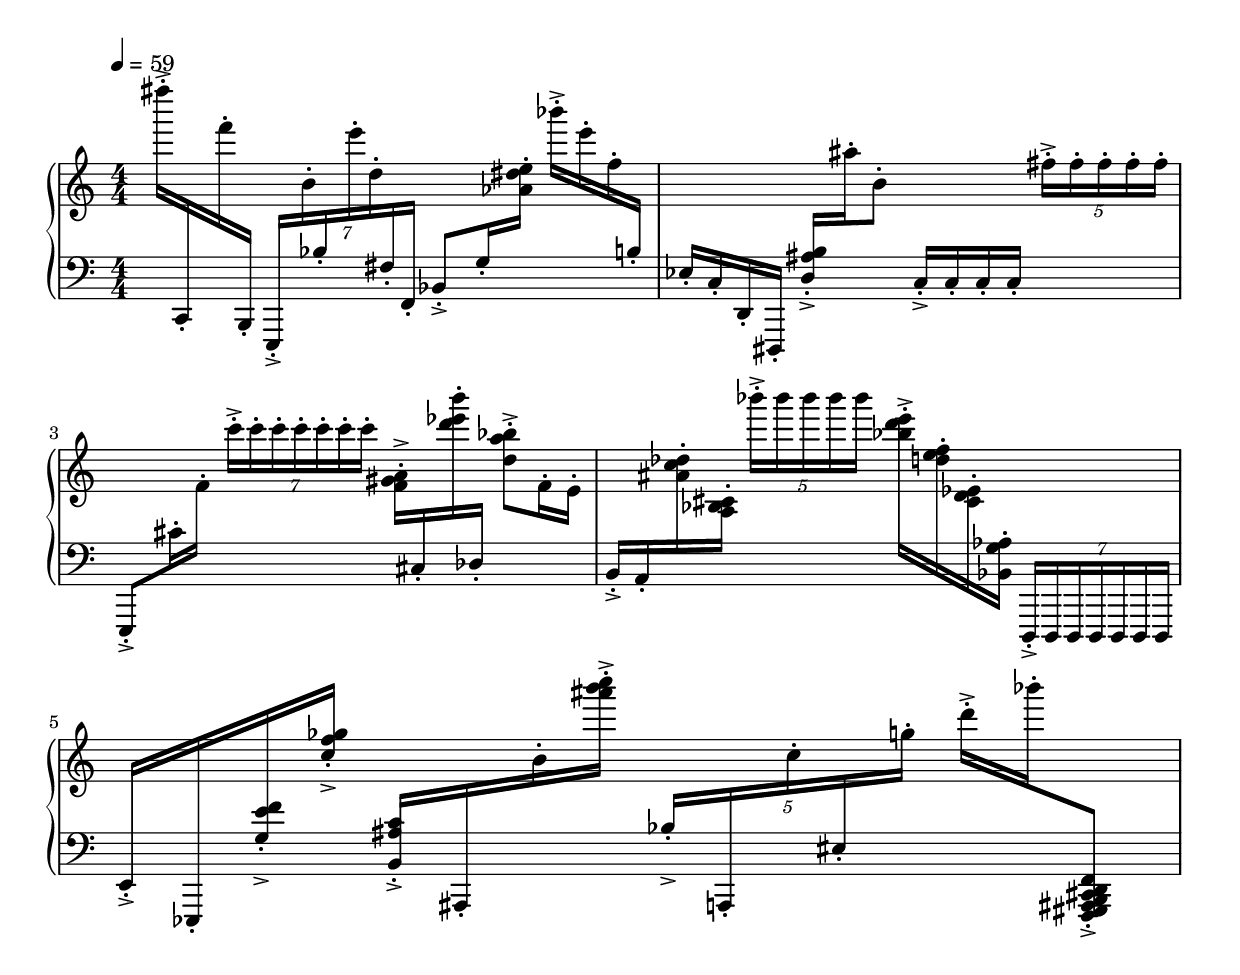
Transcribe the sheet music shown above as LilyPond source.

\version "2.18.2"
\score {
  
  \new PianoStaff {
  
    \autochange {
      
      \clef treble
      \numericTimeSignature
      \tempo 4 = 59
      \time 4/4
      
      %c,, - c' ' ' ' '
      
      fis''''16-.-> c,16-. f'''16-. b,,16-.
      
      \tuplet 7/4 { e,,-.-> b'-. bes-. e'''-. d''-. fis-. f,-. }
      
      bes,8-.-> g16-. <aes' dis'' e''>16-.
      
      bes'''16-.-> e'''16-. f''16-. b16-.
      ees16-. c16-. d,16-. dis,,16-.
      
      <d ais b>16-.-> ais''16-. b'8-.
      
      c16-.-> c16-. c16-. c16-.
      
      \tuplet 5/4 { fis''-.-> fis''-. fis''-. fis''-. fis''-. }
      
      e,,8-.->
      cis'16-. f'16-.
      
      \tuplet 7/4 { c'''-.->  c'''-.  c'''-.  c'''-.  c'''-.  c'''-.  c'''-.}
       
      <f' gis' a'>16-.-> cis16-. <b''' d''' ees'''>16-. des16-.
      
      <d'' a'' bes''>8-.-> f'16-. e'16-.
      
      b,16-.-> a,16-. <ais' c'' des''>16-. <cis' bes a>16-.
      
      \tuplet 5/4 { bes'''-.-> bes''' bes''' bes''' bes''' }
      
      <e''' d''' bes''>16-.-> <f'' e'' d''>16-. <cis' d' ees'>16-. <bes, g aes>16-.
      
      \tuplet 7/4 { d,,-.-> d,, d,, d,, d,, d,, d,, }
      
      e,16-.-> ees,,16-. <g e' f'>16-.-> <c'' f'' ges''>16-.->
      <b, ais c'>16-.-> ais,,16-. b'16-. <ais''' b''' c''''>16-.->
      
      \tuplet 5/4 { bes-.-> a,,-. c''-. eis-. g''-.  }
      d'''16-.-> bes'''16-. <f,, gis,, ais,, b,, cis, d, f,>8-.->

      
    }
}

   

  \layout{ 
    indent = 0
  }

  \midi{}

}